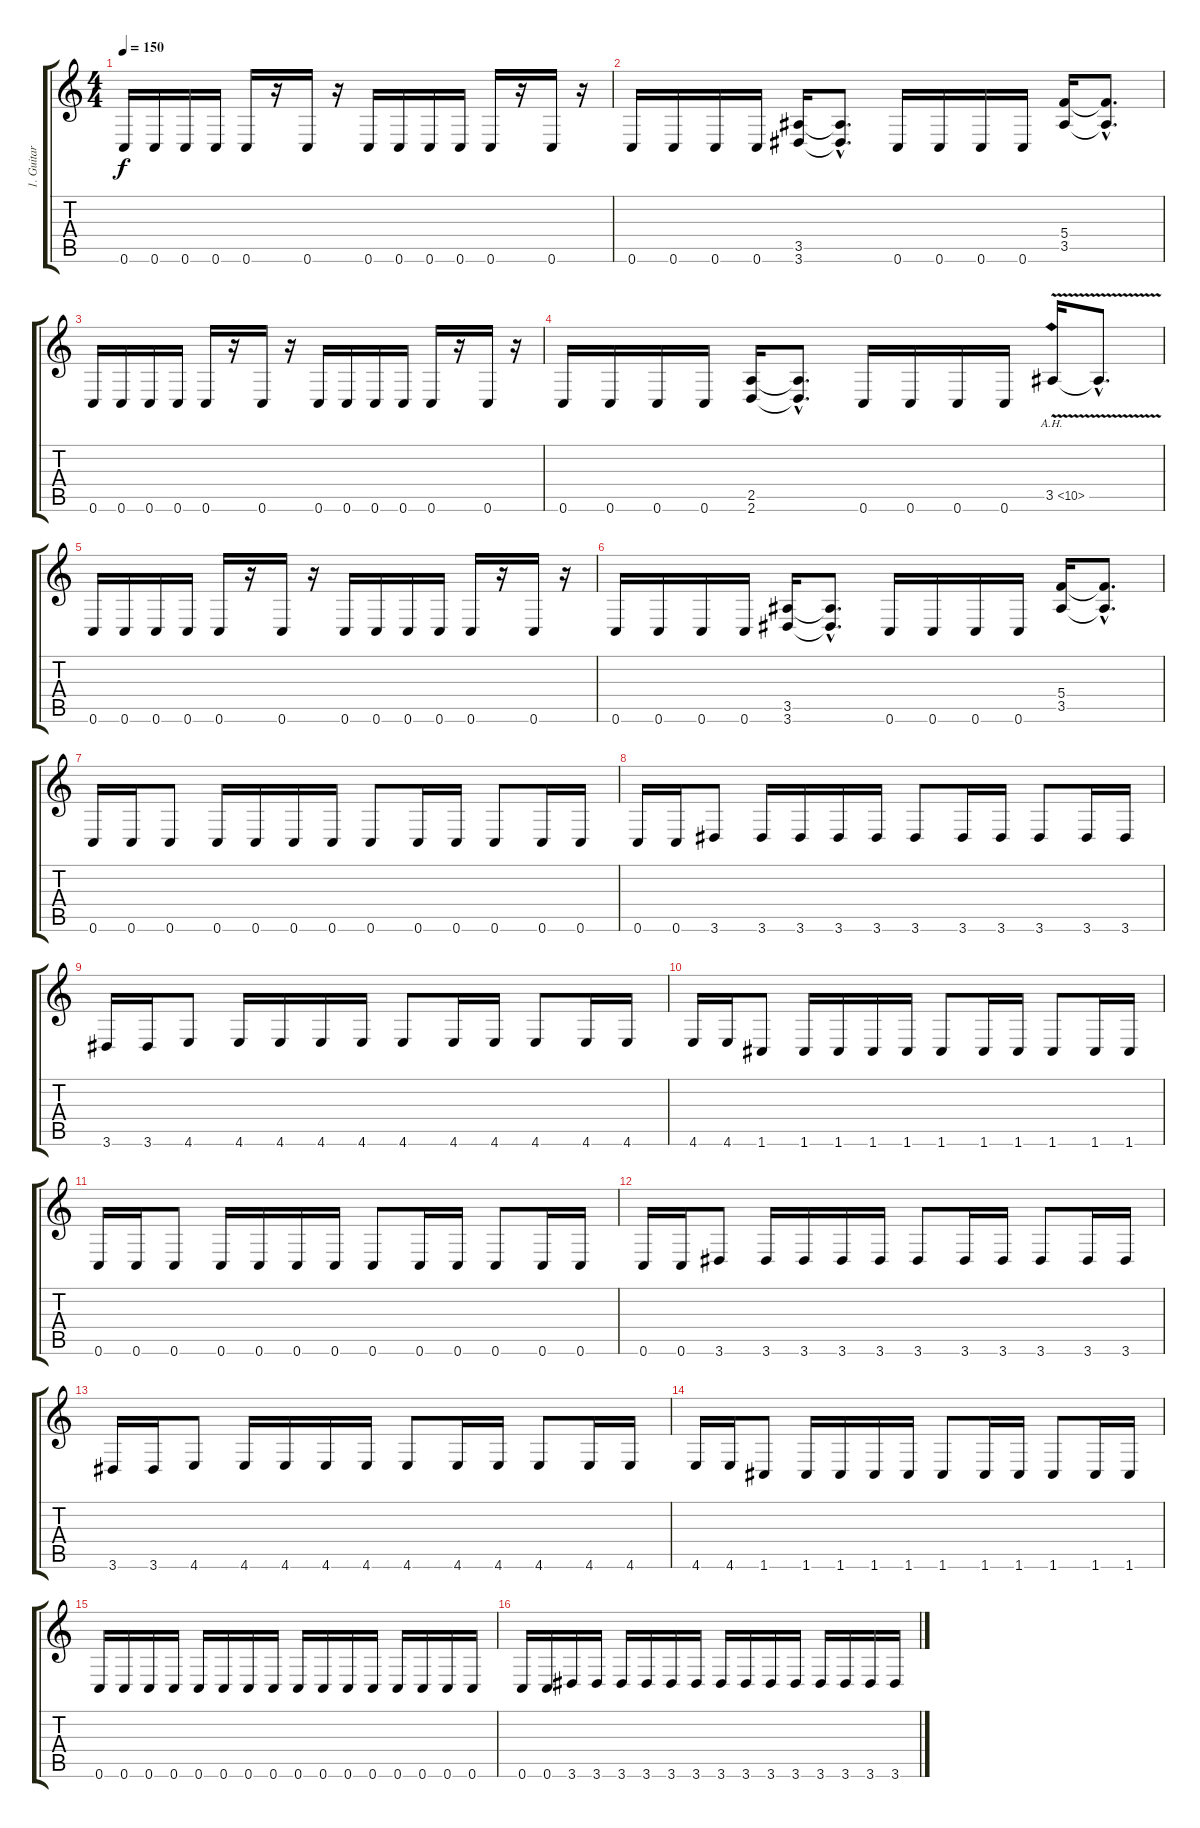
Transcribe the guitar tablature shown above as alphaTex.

\track ("1. Guitar" "1. Guitar") {instrument distortionguitar}
\staff {score tabs}
\tuning (D4 A3 F3 C3 G2 C2) {hide}
\ts (4 4)
\tempo 150
\clef g2
\ks c
0.6.16{dy f} 0.6.16 0.6.16 0.6.16 0.6.16 r.16 0.6.16 r.16 0.6.16 0.6.16 0.6.16 0.6.16 0.6.16 r.16 0.6.16 r.16 |
0.6.16 0.6.16 0.6.16 0.6.16 (3.5 3.6).16 (3.5{hac t} 3.6{hac t}).8{d} 0.6.16 0.6.16 0.6.16 0.6.16 (5.4 3.5).16 (5.4{hac t} 3.5{hac t}).8{d} |
0.6.16 0.6.16 0.6.16 0.6.16 0.6.16 r.16 0.6.16 r.16 0.6.16 0.6.16 0.6.16 0.6.16 0.6.16 r.16 0.6.16 r.16 |
0.6.16 0.6.16 0.6.16 0.6.16 (2.5 2.6).16 (2.5{hac t} 2.6{hac t}).8{d} 0.6.16 0.6.16 0.6.16 0.6.16 3.5{ah 7 v}.16 3.5{hac t}.8{d} |
0.6.16 0.6.16 0.6.16 0.6.16 0.6.16 r.16 0.6.16 r.16 0.6.16 0.6.16 0.6.16 0.6.16 0.6.16 r.16 0.6.16 r.16 |
0.6.16 0.6.16 0.6.16 0.6.16 (3.5 3.6).16 (3.5{hac t} 3.6{hac t}).8{d} 0.6.16 0.6.16 0.6.16 0.6.16 (5.4 3.5).16 (5.4{hac t} 3.5{hac t}).8{d} |
0.6.16 0.6.16 0.6.8 0.6.16 0.6.16 0.6.16 0.6.16 0.6.8 0.6.16 0.6.16 0.6.8 0.6.16 0.6.16 |
0.6.16 0.6.16 3.6.8 3.6.16 3.6.16 3.6.16 3.6.16 3.6.8 3.6.16 3.6.16 3.6.8 3.6.16 3.6.16 |
3.6.16 3.6.16 4.6.8 4.6.16 4.6.16 4.6.16 4.6.16 4.6.8 4.6.16 4.6.16 4.6.8 4.6.16 4.6.16 |
4.6.16 4.6.16 1.6.8 1.6.16 1.6.16 1.6.16 1.6.16 1.6.8 1.6.16 1.6.16 1.6.8 1.6.16 1.6.16 |
0.6.16 0.6.16 0.6.8 0.6.16 0.6.16 0.6.16 0.6.16 0.6.8 0.6.16 0.6.16 0.6.8 0.6.16 0.6.16 |
0.6.16 0.6.16 3.6.8 3.6.16 3.6.16 3.6.16 3.6.16 3.6.8 3.6.16 3.6.16 3.6.8 3.6.16 3.6.16 |
3.6.16 3.6.16 4.6.8 4.6.16 4.6.16 4.6.16 4.6.16 4.6.8 4.6.16 4.6.16 4.6.8 4.6.16 4.6.16 |
4.6.16 4.6.16 1.6.8 1.6.16 1.6.16 1.6.16 1.6.16 1.6.8 1.6.16 1.6.16 1.6.8 1.6.16 1.6.16 |
0.6.16 0.6.16 0.6.16 0.6.16 0.6.16 0.6.16 0.6.16 0.6.16 0.6.16 0.6.16 0.6.16 0.6.16 0.6.16 0.6.16 0.6.16 0.6.16 |
0.6.16 0.6.16 3.6.16 3.6.16 3.6.16 3.6.16 3.6.16 3.6.16 3.6.16 3.6.16 3.6.16 3.6.16 3.6.16 3.6.16 3.6.16 3.6.16
